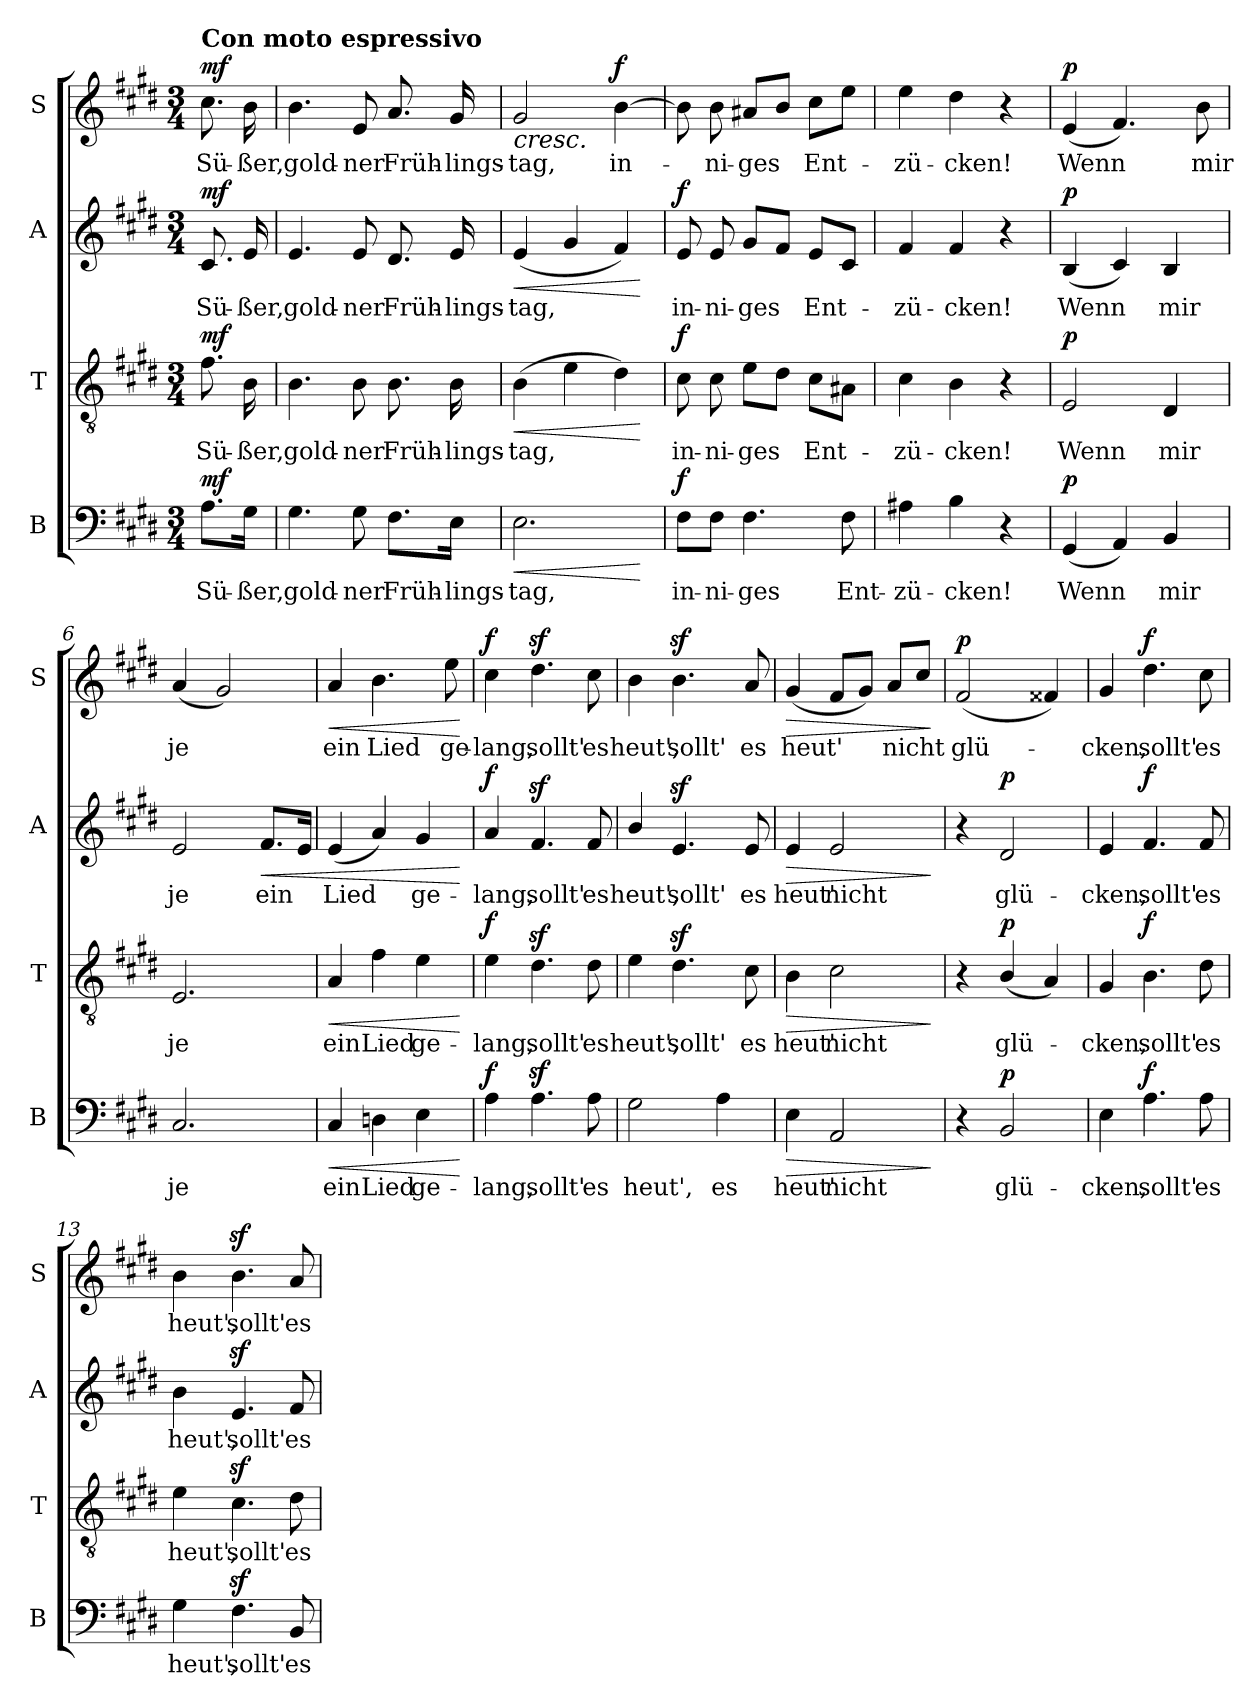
**kern	**text	**dynam	**kern	**text	**dynam	**kern	**text	**dynam	**kern	**text	**dynam
*part4	*part4	*part4	*part3	*part3	*part3	*part2	*part2	*part2	*part1	*part1	*part1
*staff4	*staff4	*staff4	*staff3	*staff3	*staff3	*staff2	*staff2	*staff2	*staff1	*staff1	*staff1
*I"B	*	*	*I"T	*	*	*I"A	*	*	*I"S	*	*
*I'B	*	*	*I'T	*	*	*I'A	*	*	*I'S	*	*
*clefF4	*	*	*clefGv2	*	*	*clefG2	*	*	*clefG2	*	*
*k[f#c#g#d#]	*	*	*k[f#c#g#d#]	*	*	*k[f#c#g#d#]	*	*	*k[f#c#g#d#]	*	*
*E:	*	*	*E:	*	*	*E:	*	*	*E:	*	*
*M3/4	*	*	*M3/4	*	*	*M3/4	*	*	*M3/4	*	*
*MM95	*	*	*MM95	*	*	*MM95	*	*	*MM95	*	*
=	=	=	=	=	=	=	=	=	=	=	=
!	!	!	!	!	!	!	!	!	!LO:TX:a:B:t=Con moto espressivo	!	!
!	!	!LO:DY:a	!	!	!LO:DY:a	!	!	!LO:DY:a	!	!	!LO:DY:a
8.A\L	Sü-	mf	8.f#\	Sü-	mf	8.c#/	Sü-	mf	8.cc#\	Sü-	mf
16G#\Jk	-ßer,	.	16B\	-ßer,	.	16e/	-ßer,	.	16b\	-ßer,	.
=1	=1	=1	=1	=1	=1	=1	=1	=1	=1	=1	=1
4.G#\	gold-	.	4.B\	gold-	.	4.e/	gold-	.	4.b\	gold-	.
8G#\	-ner	.	8B\	-ner	.	8e/	-ner	.	8e/	-ner	.
8.F#\L	Früh-	.	8.B\	Früh-	.	8.d#/	Früh-	.	8.a/	Früh-	.
16E\Jk	-lings-	.	16B\	-lings-	.	16e/	-lings-	.	16g#/	-lings-	.
=2	=2	=2	=2	=2	=2	=2	=2	=2	=2	=2	=2
!	!	!LO:HP:b	!	!	!LO:HP:b	!	!	!LO:HP:b	!	!	!LO:HP:b
2.E\	-tag,	<	(>4B\	-tag,	<	(4e/	-tag,	<	2g#/	-tag,	<
.	.	.	4e\	.	.	4g#/	.	.	.	.	.
!	!	!	!	!	!	!	!	!	!	!	!LO:DY:a
.	.	.	4d#\)	.	.	4f#/)	.	.	[4b\	in-	f
.	.	[	.	.	[	.	.	[	.	.	[
=3	=3	=3	=3	=3	=3	=3	=3	=3	=3	=3	=3
!	!	!LO:DY:a	!	!	!LO:DY:a	!	!	!LO:DY:a	!	!	!
8F#\L	in-	f	8c#\	in-	f	8e/	in-	f	8b\]	.	.
8F#\J	-ni-	.	8c#\	-ni-	.	8e/	-ni-	.	8b\	-ni-	.
4.F#\	-ges	.	8e\L	-ges	.	8g#/L	-ges	.	8a#X/L	-ges	.
.	.	.	8d#\J	.	.	8f#/J	.	.	8b/J	.	.
.	.	.	8c#\L	Ent-	.	8e/L	Ent-	.	8cc#\L	Ent-	.
8F#\	Ent-	.	8A#X\J	.	.	8c#/J	.	.	8ee\J	.	.
=4	=4	=4	=4	=4	=4	=4	=4	=4	=4	=4	=4
4A#X\	-zü-	.	4c#\	-zü-	.	4f#/	-zü-	.	4ee\	-zü-	.
4B\	-cken!	.	4B\	-cken!	.	4f#/	-cken!	.	4dd#\	-cken!	.
4r	.	.	4r	.	.	4r	.	.	4r	.	.
=5	=5	=5	=5	=5	=5	=5	=5	=5	=5	=5	=5
!	!	!LO:DY:a	!	!	!LO:DY:a	!	!	!LO:DY:a	!	!	!LO:DY:a
(4GG#/	Wenn	p	2E/	Wenn	p	(4B/	Wenn	p	(4e/	Wenn	p
4AA/)	.	.	.	.	.	4c#/)	.	.	4.f#/)	.	.
4BB/	mir	.	4D#/	mir	.	4B/	mir	.	.	.	.
.	.	.	.	.	.	.	.	.	8b\	mir	.
!!LO:LB:g=z
=6	=6	=6	=6	=6	=6	=6	=6	=6	=6	=6	=6
2.C#/	je	.	2.E/	je	.	2e/	je	.	(4a/	je	.
.	.	.	.	.	.	.	.	.	2g#/)	.	.
!	!	!	!	!	!	!	!	!LO:HP:b	!	!	!
.	.	.	.	.	.	8.f#/L	ein	<	.	.	.
.	.	.	.	.	.	16e/Jk	.	.	.	.	.
=7	=7	=7	=7	=7	=7	=7	=7	=7	=7	=7	=7
!	!	!LO:HP:b	!	!	!LO:HP:b	!	!	!	!	!	!LO:HP:b
4C#/	ein	<	4A/	ein	<	(4e/	Lied	.	4a/	ein	<
4Dn\	Lied	.	4f#\	Lied	.	4a/)	.	.	4.b\	Lied	.
4E\	ge-	.	4e\	ge-	.	4g#/	ge-	.	.	.	.
.	.	.	.	.	.	.	.	.	8ee\	ge-	.
.	.	[	.	.	[	.	.	[	.	.	[
=8	=8	=8	=8	=8	=8	=8	=8	=8	=8	=8	=8
!	!	!LO:DY:a	!	!	!LO:DY:a	!	!	!LO:DY:a	!	!	!LO:DY:a
4A\	-lang,	f	4e\	-lang,	f	4a/	-lang,	f	4cc#\	-lang,	f
4.Az>\	sollt'	.	4.d#z>\	sollt'	.	4.f#z>/	sollt'	.	4.dd#z>\	sollt'	.
8A\	es	.	8d#\	es	.	8f#/	es	.	8cc#\	es	.
=9	=9	=9	=9	=9	=9	=9	=9	=9	=9	=9	=9
2G#\	heut',	.	4e\	heut',	.	4b/	heut',	.	4b\	heut',	.
.	.	.	4.d#z>\	sollt'	.	4.ez>/	sollt'	.	4.bz>\	sollt'	.
4A\	es	.	.	.	.	.	.	.	.	.	.
.	.	.	8c#\	es	.	8e/	es	.	8a/	es	.
=10	=10	=10	=10	=10	=10	=10	=10	=10	=10	=10	=10
!	!	!LO:HP:b	!	!	!LO:HP:b	!	!	!LO:HP:b	!	!	!LO:HP:b
4E\	heut'	>	4B\	heut'	>	4e/	heut'	>	(4g#/	heut'	>
2AA/	nicht	.	2c#\	nicht	.	2e/	nicht	.	8f#/L	.	.
.	.	.	.	.	.	.	.	.	8g#/J)	.	.
.	.	.	.	.	.	.	.	.	8a/L	nicht	.
.	.	.	.	.	.	.	.	.	8cc#/J	.	.
.	.	]	.	.	]	.	.	]	.	.	]
=11	=11	=11	=11	=11	=11	=11	=11	=11	=11	=11	=11
!	!	!	!	!	!	!	!	!	!	!	!LO:DY:a
4r	.	.	4r	.	.	4r	.	.	(2f#/	glü-	p
!	!	!LO:DY:a	!	!	!LO:DY:a	!	!	!LO:DY:a	!	!	!
2BB/	glü-	p	(4B/	glü-	p	2d#/	glü-	p	.	.	.
.	.	.	4A/)	.	.	.	.	.	4f##X/)	.	.
=12	=12	=12	=12	=12	=12	=12	=12	=12	=12	=12	=12
4E\	-cken,	.	4G#/	cken,	.	4e/	-cken,	.	4g#/	-cken,	.
!	!	!LO:DY:a	!	!	!LO:DY:a	!	!	!LO:DY:a	!	!	!LO:DY:a
4.A\	sollt'	f	4.B\	sollt'	f	4.f#/	sollt'	f	4.dd#\	sollt'	f
8A\	es	.	8d#\	es	.	8f#/	es	.	8cc#\	es	.
!!LO:LB:g=z
=13	=13	=13	=13	=13	=13	=13	=13	=13	=13	=13	=13
4G#\	heut',	.	4e\	heut',	.	4b\	heut',	.	4b\	heut',	.
4.F#z>\	sollt'	.	4.c#z>\	sollt'	.	4.ez>/	sollt'	.	4.bz>\	sollt'	.
8BB/	es	.	8d#\	es	.	8f#/	es	.	8a/	es	.
=	=	=	=	=	=	=	=	=	=	=	=
*-	*-	*-	*-	*-	*-	*-	*-	*-	*-	*-	*-
